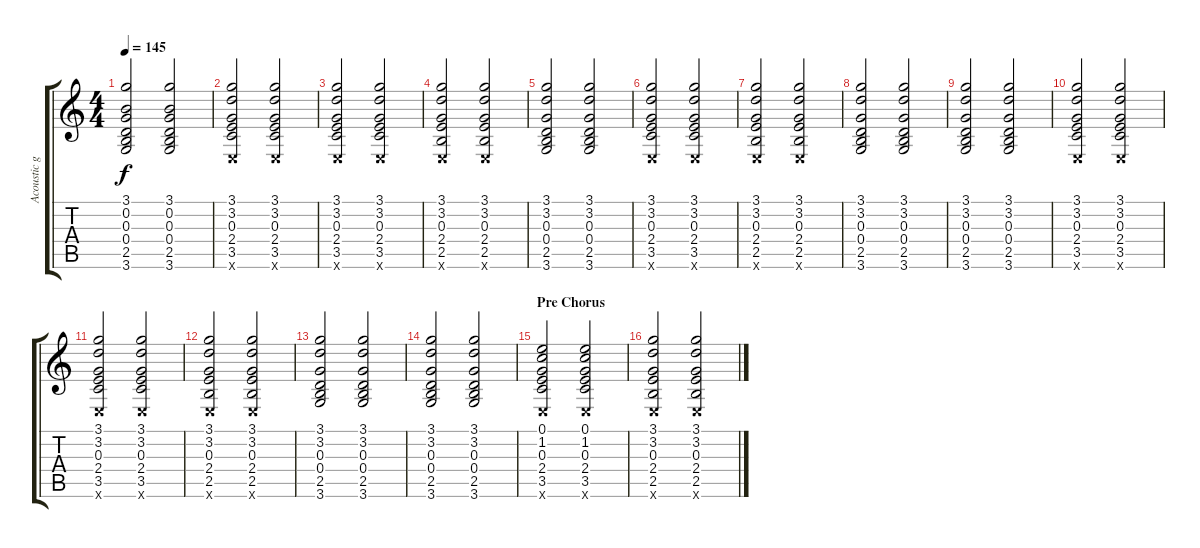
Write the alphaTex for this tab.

\track ("Acoustic guitar" "Acoustic g") {instrument acousticguitarsteel}
\staff {score tabs}
\tuning (E4 B3 G3 D3 A2 E2) {hide}
\ts (4 4)
\tempo 145
\clef g2
\ks c
(3.1 0.2 0.3 0.4 2.5 3.6).2{dy f} (3.1 0.2 0.3 0.4 2.5 3.6).2 |
(3.1 3.2 0.3 2.4 3.5 0.6{x}).2 (3.1 3.2 0.3 2.4 3.5 0.6{x}).2 |
(3.1 3.2 0.3 2.4 3.5 0.6{x}).2 (3.1 3.2 0.3 2.4 3.5 0.6{x}).2 |
(3.1 3.2 0.3 2.4 2.5 0.6{x}).2 (3.1 3.2 0.3 2.4 2.5 0.6{x}).2 |
(3.1 3.2 0.3 0.4 2.5 3.6).2 (3.1 3.2 0.3 0.4 2.5 3.6).2 |
(3.1 3.2 0.3 2.4 3.5 0.6{x}).2 (3.1 3.2 0.3 2.4 3.5 0.6{x}).2 |
(3.1 3.2 0.3 2.4 2.5 0.6{x}).2 (3.1 3.2 0.3 2.4 2.5 0.6{x}).2 |
(3.1 3.2 0.3 0.4 2.5 3.6).2 (3.1 3.2 0.3 0.4 2.5 3.6).2 |
(3.1 3.2 0.3 0.4 2.5 3.6).2 (3.1 3.2 0.3 0.4 2.5 3.6).2 |
(3.1 3.2 0.3 2.4 3.5 0.6{x}).2 (3.1 3.2 0.3 2.4 3.5 0.6{x}).2 |
(3.1 3.2 0.3 2.4 3.5 0.6{x}).2 (3.1 3.2 0.3 2.4 3.5 0.6{x}).2 |
(3.1 3.2 0.3 2.4 2.5 0.6{x}).2 (3.1 3.2 0.3 2.4 2.5 0.6{x}).2 |
(3.1 3.2 0.3 0.4 2.5 3.6).2 (3.1 3.2 0.3 0.4 2.5 3.6).2 |
(3.1 3.2 0.3 0.4 2.5 3.6).2 (3.1 3.2 0.3 0.4 2.5 3.6).2 |
\section ("" "Pre Chorus")
(0.1 1.2 0.3 2.4 3.5 0.6{x}).2 (0.1 1.2 0.3 2.4 3.5 0.6{x}).2 |
(3.1 3.2 0.3 2.4 2.5 0.6{x}).2 (3.1 3.2 0.3 2.4 2.5 0.6{x}).2
